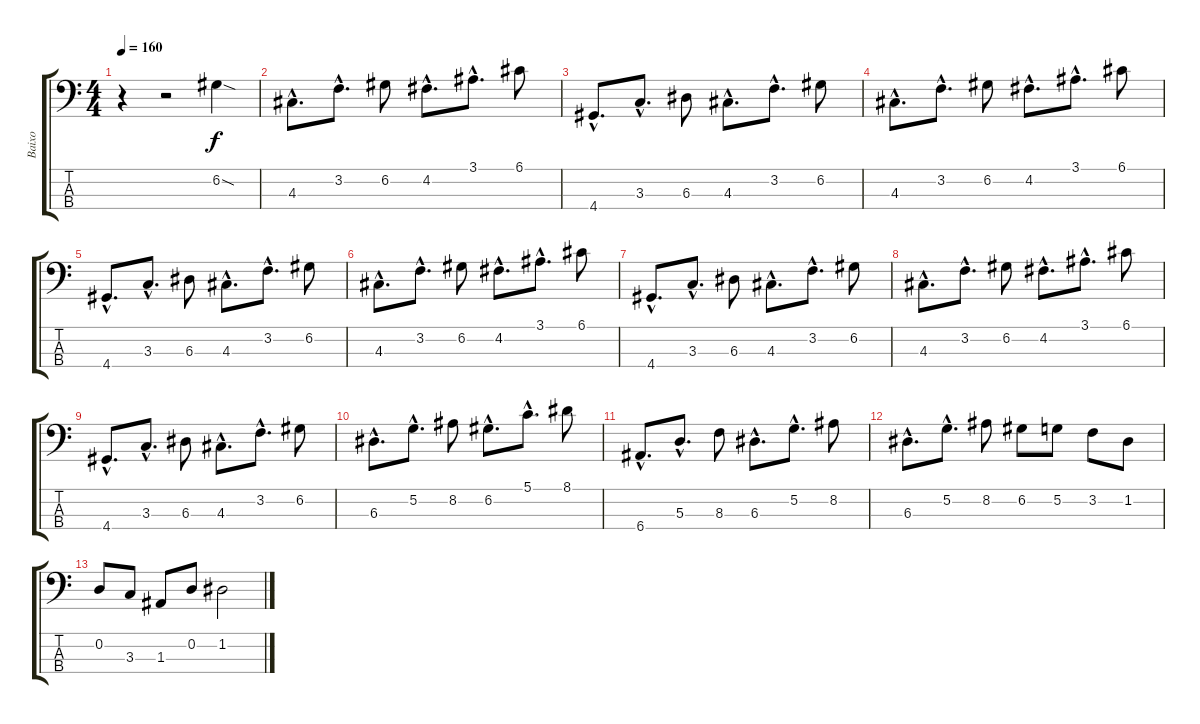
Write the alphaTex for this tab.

\track ("Baixo" "Baixo") {instrument electricbasspick}
\staff {score tabs}
\tuning (G2 D2 A1 E1) {hide}
\ts (4 4)
\tempo 160
\clef f4
\ks c
r.4{dy f} r.2 6.2{sod}.4 |
4.3{hac}.8{d} 3.2{hac}.8{d} 6.2.8 4.2{hac}.8{d} 3.1{hac}.8{d} 6.1.8 |
4.4{hac}.8{d} 3.3{hac}.8{d} 6.3.8 4.3{hac}.8{d} 3.2{hac}.8{d} 6.2.8 |
4.3{hac}.8{d} 3.2{hac}.8{d} 6.2.8 4.2{hac}.8{d} 3.1{hac}.8{d} 6.1.8 |
4.4{hac}.8{d} 3.3{hac}.8{d} 6.3.8 4.3{hac}.8{d} 3.2{hac}.8{d} 6.2.8 |
4.3{hac}.8{d} 3.2{hac}.8{d} 6.2.8 4.2{hac}.8{d} 3.1{hac}.8{d} 6.1.8 |
4.4{hac}.8{d} 3.3{hac}.8{d} 6.3.8 4.3{hac}.8{d} 3.2{hac}.8{d} 6.2.8 |
4.3{hac}.8{d} 3.2{hac}.8{d} 6.2.8 4.2{hac}.8{d} 3.1{hac}.8{d} 6.1.8 |
4.4{hac}.8{d} 3.3{hac}.8{d} 6.3.8 4.3{hac}.8{d} 3.2{hac}.8{d} 6.2.8 |
6.3{hac}.8{d} 5.2{hac}.8{d} 8.2.8 6.2{hac}.8{d} 5.1{hac}.8{d} 8.1.8 |
6.4{hac}.8{d} 5.3{hac}.8{d} 8.3.8 6.3{hac}.8{d} 5.2{hac}.8{d} 8.2.8 |
6.3{hac}.8{d} 5.2{hac}.8{d} 8.2.8 6.2.8 5.2.8 3.2.8 1.2.8 |
0.2.8 3.3.8 1.3.8 0.2.8 1.2.2
